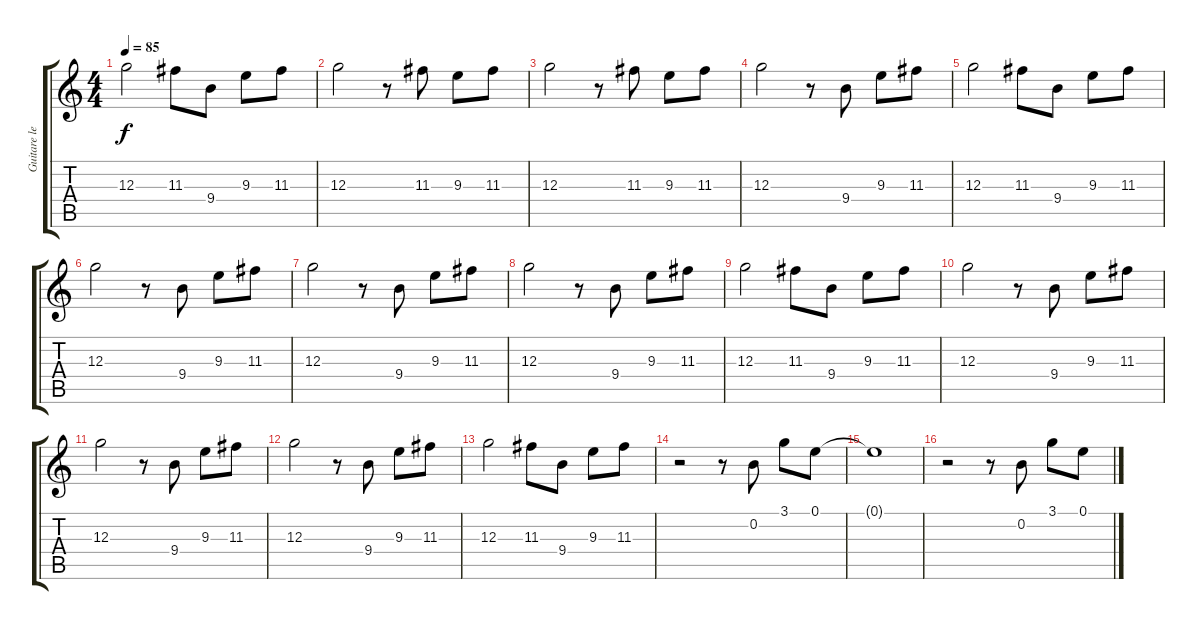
\track ("Guitare lead" "Guitare le") {instrument acousticguitarsteel}
\staff {score tabs}
\tuning (E4 B3 G3 D3 A2 E2) {hide}
\ts (4 4)
\tempo 85
\clef g2
\ks c
12.3.2{dy f} 11.3.8 9.4.8 9.3.8 11.3.8 |
12.3.2 r.8 11.3.8 9.3.8 11.3.8 |
12.3.2 r.8 11.3.8 9.3.8 11.3.8 |
12.3.2 r.8 9.4.8 9.3.8 11.3.8 |
12.3.2 11.3.8 9.4.8{volume 12 instrument distortionguitar} 9.3.8 11.3.8 |
12.3.2 r.8 9.4.8 9.3.8 11.3.8 |
12.3.2 r.8 9.4.8 9.3.8 11.3.8 |
12.3.2 r.8 9.4.8 9.3.8 11.3.8 |
12.3.2 11.3.8 9.4.8 9.3.8 11.3.8 |
12.3.2 r.8 9.4.8 9.3.8 11.3.8 |
12.3.2 r.8 9.4.8 9.3.8 11.3.8 |
12.3.2 r.8 9.4.8 9.3.8 11.3.8 |
12.3.2 11.3.8 9.4.8 9.3.8 11.3.8 |
r.2{volume 14 instrument acousticguitarnylon} r.8 0.2.8 3.1.8 0.1.8 |
0.1{t}.1 |
r.2 r.8 0.2.8 3.1.8 0.1.8
